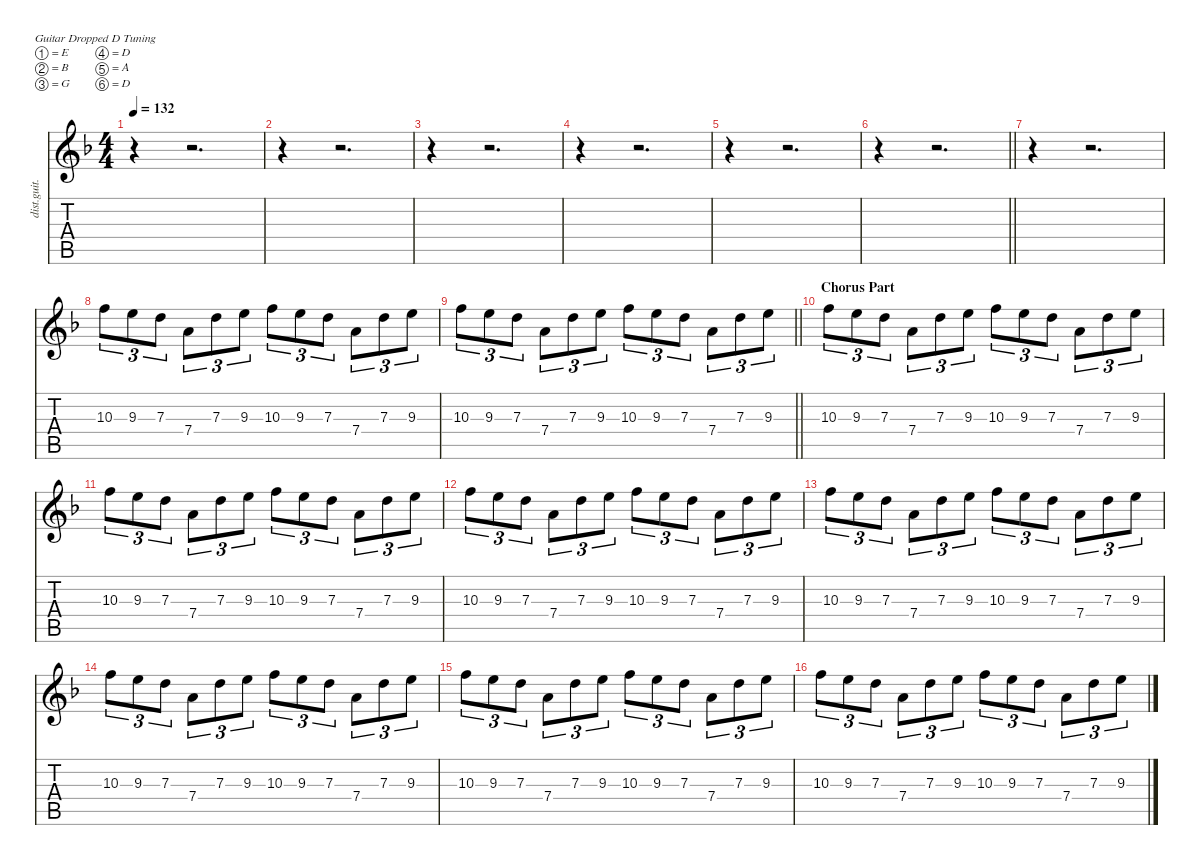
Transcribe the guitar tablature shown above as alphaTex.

\defaultSystemsLayout 4
\hideDynamics
\bracketExtendMode nobrackets
\otherSystemsTrackNameOrientation horizontal
\track ("Lead Guitar" "dist.guit.") {instrument distortionguitar}
\staff {score tabs}
\tuning (E4 B3 G3 D3 A2 D2)
\ts (4 4)
\tempo 132
\clef g2
\ks dminor
r.4{dy f beam Down} r.2{d beam Down} |
r.4{beam Down} r.2{d beam Down} |
r.4{beam Down} r.2{d beam Down} |
r.4{beam Down} r.2{d beam Down} |
r.4{beam Down} r.2{d beam Down} |
\barLineRight lightlight
r.4{beam Down} r.2{d beam Down} |
r.4{beam Down} r.2{d beam Down} |
10.3{acc forcenatural}.8{tu (3 2) beam Down} 9.3{acc forcenatural}.8{tu (3 2) beam Down} 7.3{acc forcenatural}.8{tu (3 2) beam Down} 7.4{acc forcenatural}.8{tu (3 2) beam Down} 7.3{acc forcenatural}.8{tu (3 2) beam Down} 9.3{acc forcenatural}.8{tu (3 2) beam Down} 10.3{acc forcenatural}.8{tu (3 2) beam Down} 9.3{acc forcenatural}.8{tu (3 2) beam Down} 7.3{acc forcenatural}.8{tu (3 2) beam Down} 7.4{acc forcenatural}.8{tu (3 2) beam Down} 7.3{acc forcenatural}.8{tu (3 2) beam Down} 9.3{acc forcenatural}.8{tu (3 2) beam Down} |
\barLineRight lightlight
10.3{acc forcenatural}.8{tu (3 2) beam Down} 9.3{acc forcenatural}.8{tu (3 2) beam Down} 7.3{acc forcenatural}.8{tu (3 2) beam Down} 7.4{acc forcenatural}.8{tu (3 2) beam Down} 7.3{acc forcenatural}.8{tu (3 2) beam Down} 9.3{acc forcenatural}.8{tu (3 2) beam Down} 10.3{acc forcenatural}.8{tu (3 2) beam Down} 9.3{acc forcenatural}.8{tu (3 2) beam Down} 7.3{acc forcenatural}.8{tu (3 2) beam Down} 7.4{acc forcenatural}.8{tu (3 2) beam Down} 7.3{acc forcenatural}.8{tu (3 2) beam Down} 9.3{acc forcenatural}.8{tu (3 2) beam Down} |
\section ("" "Chorus Part")
10.3{acc forcenatural}.8{tu (3 2) beam Down} 9.3{acc forcenatural}.8{tu (3 2) beam Down} 7.3{acc forcenatural}.8{tu (3 2) beam Down} 7.4{acc forcenatural}.8{tu (3 2) beam Down} 7.3{acc forcenatural}.8{tu (3 2) beam Down} 9.3{acc forcenatural}.8{tu (3 2) beam Down} 10.3{acc forcenatural}.8{tu (3 2) beam Down} 9.3{acc forcenatural}.8{tu (3 2) beam Down} 7.3{acc forcenatural}.8{tu (3 2) beam Down} 7.4{acc forcenatural}.8{tu (3 2) beam Down} 7.3{acc forcenatural}.8{tu (3 2) beam Down} 9.3{acc forcenatural}.8{tu (3 2) beam Down} |
10.3{acc forcenatural}.8{tu (3 2) beam Down} 9.3{acc forcenatural}.8{tu (3 2) beam Down} 7.3{acc forcenatural}.8{tu (3 2) beam Down} 7.4{acc forcenatural}.8{tu (3 2) beam Down} 7.3{acc forcenatural}.8{tu (3 2) beam Down} 9.3{acc forcenatural}.8{tu (3 2) beam Down} 10.3{acc forcenatural}.8{tu (3 2) beam Down} 9.3{acc forcenatural}.8{tu (3 2) beam Down} 7.3{acc forcenatural}.8{tu (3 2) beam Down} 7.4{acc forcenatural}.8{tu (3 2) beam Down} 7.3{acc forcenatural}.8{tu (3 2) beam Down} 9.3{acc forcenatural}.8{tu (3 2) beam Down} |
10.3{acc forcenatural}.8{tu (3 2) beam Down} 9.3{acc forcenatural}.8{tu (3 2) beam Down} 7.3{acc forcenatural}.8{tu (3 2) beam Down} 7.4{acc forcenatural}.8{tu (3 2) beam Down} 7.3{acc forcenatural}.8{tu (3 2) beam Down} 9.3{acc forcenatural}.8{tu (3 2) beam Down} 10.3{acc forcenatural}.8{tu (3 2) beam Down} 9.3{acc forcenatural}.8{tu (3 2) beam Down} 7.3{acc forcenatural}.8{tu (3 2) beam Down} 7.4{acc forcenatural}.8{tu (3 2) beam Down} 7.3{acc forcenatural}.8{tu (3 2) beam Down} 9.3{acc forcenatural}.8{tu (3 2) beam Down} |
10.3{acc forcenatural}.8{tu (3 2) beam Down} 9.3{acc forcenatural}.8{tu (3 2) beam Down} 7.3{acc forcenatural}.8{tu (3 2) beam Down} 7.4{acc forcenatural}.8{tu (3 2) beam Down} 7.3{acc forcenatural}.8{tu (3 2) beam Down} 9.3{acc forcenatural}.8{tu (3 2) beam Down} 10.3{acc forcenatural}.8{tu (3 2) beam Down} 9.3{acc forcenatural}.8{tu (3 2) beam Down} 7.3{acc forcenatural}.8{tu (3 2) beam Down} 7.4{acc forcenatural}.8{tu (3 2) beam Down} 7.3{acc forcenatural}.8{tu (3 2) beam Down} 9.3{acc forcenatural}.8{tu (3 2) beam Down} |
10.3{acc forcenatural}.8{tu (3 2) beam Down} 9.3{acc forcenatural}.8{tu (3 2) beam Down} 7.3{acc forcenatural}.8{tu (3 2) beam Down} 7.4{acc forcenatural}.8{tu (3 2) beam Down} 7.3{acc forcenatural}.8{tu (3 2) beam Down} 9.3{acc forcenatural}.8{tu (3 2) beam Down} 10.3{acc forcenatural}.8{tu (3 2) beam Down} 9.3{acc forcenatural}.8{tu (3 2) beam Down} 7.3{acc forcenatural}.8{tu (3 2) beam Down} 7.4{acc forcenatural}.8{tu (3 2) beam Down} 7.3{acc forcenatural}.8{tu (3 2) beam Down} 9.3{acc forcenatural}.8{tu (3 2) beam Down} |
10.3{acc forcenatural}.8{tu (3 2) beam Down} 9.3{acc forcenatural}.8{tu (3 2) beam Down} 7.3{acc forcenatural}.8{tu (3 2) beam Down} 7.4{acc forcenatural}.8{tu (3 2) beam Down} 7.3{acc forcenatural}.8{tu (3 2) beam Down} 9.3{acc forcenatural}.8{tu (3 2) beam Down} 10.3{acc forcenatural}.8{tu (3 2) beam Down} 9.3{acc forcenatural}.8{tu (3 2) beam Down} 7.3{acc forcenatural}.8{tu (3 2) beam Down} 7.4{acc forcenatural}.8{tu (3 2) beam Down} 7.3{acc forcenatural}.8{tu (3 2) beam Down} 9.3{acc forcenatural}.8{tu (3 2) beam Down} |
10.3{acc forcenatural}.8{tu (3 2) beam Down} 9.3{acc forcenatural}.8{tu (3 2) beam Down} 7.3{acc forcenatural}.8{tu (3 2) beam Down} 7.4{acc forcenatural}.8{tu (3 2) beam Down} 7.3{acc forcenatural}.8{tu (3 2) beam Down} 9.3{acc forcenatural}.8{tu (3 2) beam Down} 10.3{acc forcenatural}.8{tu (3 2) beam Down} 9.3{acc forcenatural}.8{tu (3 2) beam Down} 7.3{acc forcenatural}.8{tu (3 2) beam Down} 7.4{acc forcenatural}.8{tu (3 2) beam Down} 7.3{acc forcenatural}.8{tu (3 2) beam Down} 9.3{acc forcenatural}.8{tu (3 2) beam Down}
